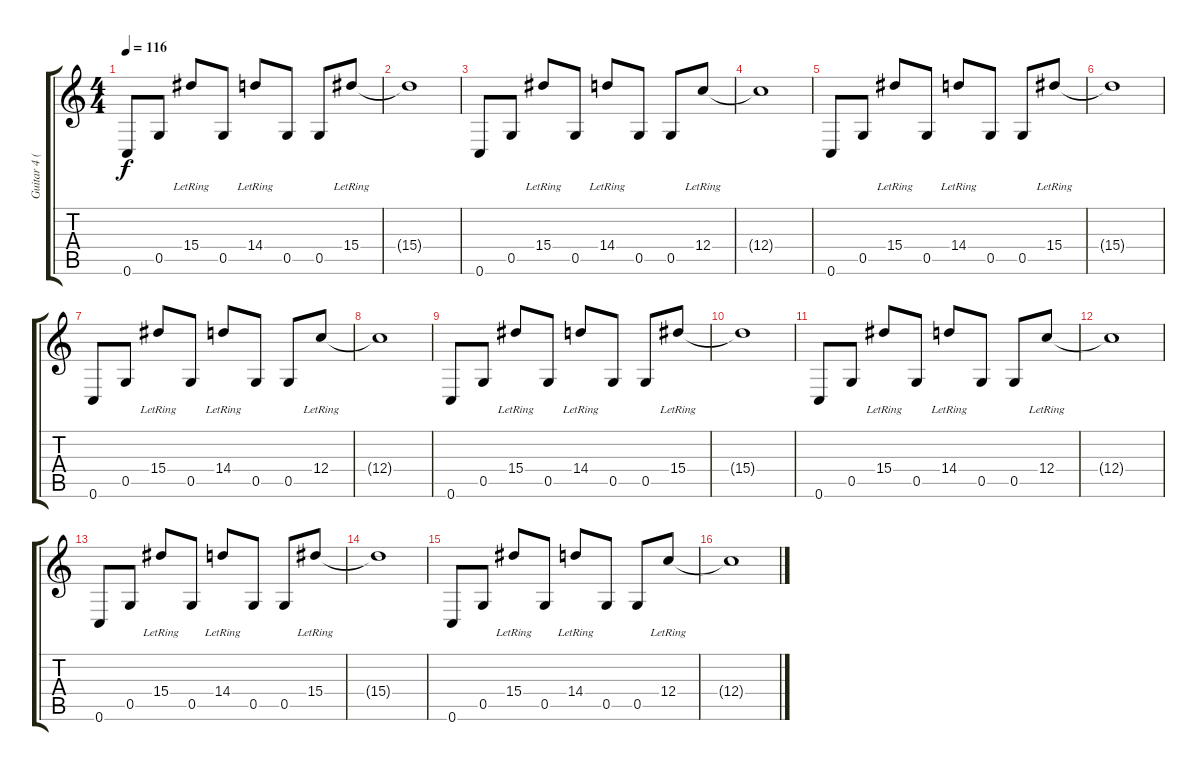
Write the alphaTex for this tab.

\track ("Guitar 4 (Clean- Tuck)" "Guitar 4 (") {instrument electricguitarclean}
\staff {score tabs}
\tuning (D4 A3 F3 C3 G2 C2) {hide}
\ts (4 4)
\tempo 116
\clef g2
\ks c
0.6.8{dy f} 0.5.8 15.4{lr}.8 0.5.8 14.4{lr}.8 0.5.8 0.5.8 15.4{lr}.8 |
15.4{t}.1 |
0.6.8 0.5.8 15.4{lr}.8 0.5.8 14.4{lr}.8 0.5.8 0.5.8 12.4{lr}.8 |
12.4{t}.1 |
0.6.8 0.5.8 15.4{lr}.8 0.5.8 14.4{lr}.8 0.5.8 0.5.8 15.4{lr}.8 |
15.4{t}.1 |
0.6.8 0.5.8 15.4{lr}.8 0.5.8 14.4{lr}.8 0.5.8 0.5.8 12.4{lr}.8 |
12.4{t}.1 |
0.6.8 0.5.8 15.4{lr}.8 0.5.8 14.4{lr}.8 0.5.8 0.5.8 15.4{lr}.8 |
15.4{t}.1 |
0.6.8 0.5.8 15.4{lr}.8 0.5.8 14.4{lr}.8 0.5.8 0.5.8 12.4{lr}.8 |
12.4{t}.1 |
0.6.8 0.5.8 15.4{lr}.8 0.5.8 14.4{lr}.8 0.5.8 0.5.8 15.4{lr}.8 |
15.4{t}.1 |
0.6.8 0.5.8 15.4{lr}.8 0.5.8 14.4{lr}.8 0.5.8 0.5.8 12.4{lr}.8 |
12.4{t}.1
